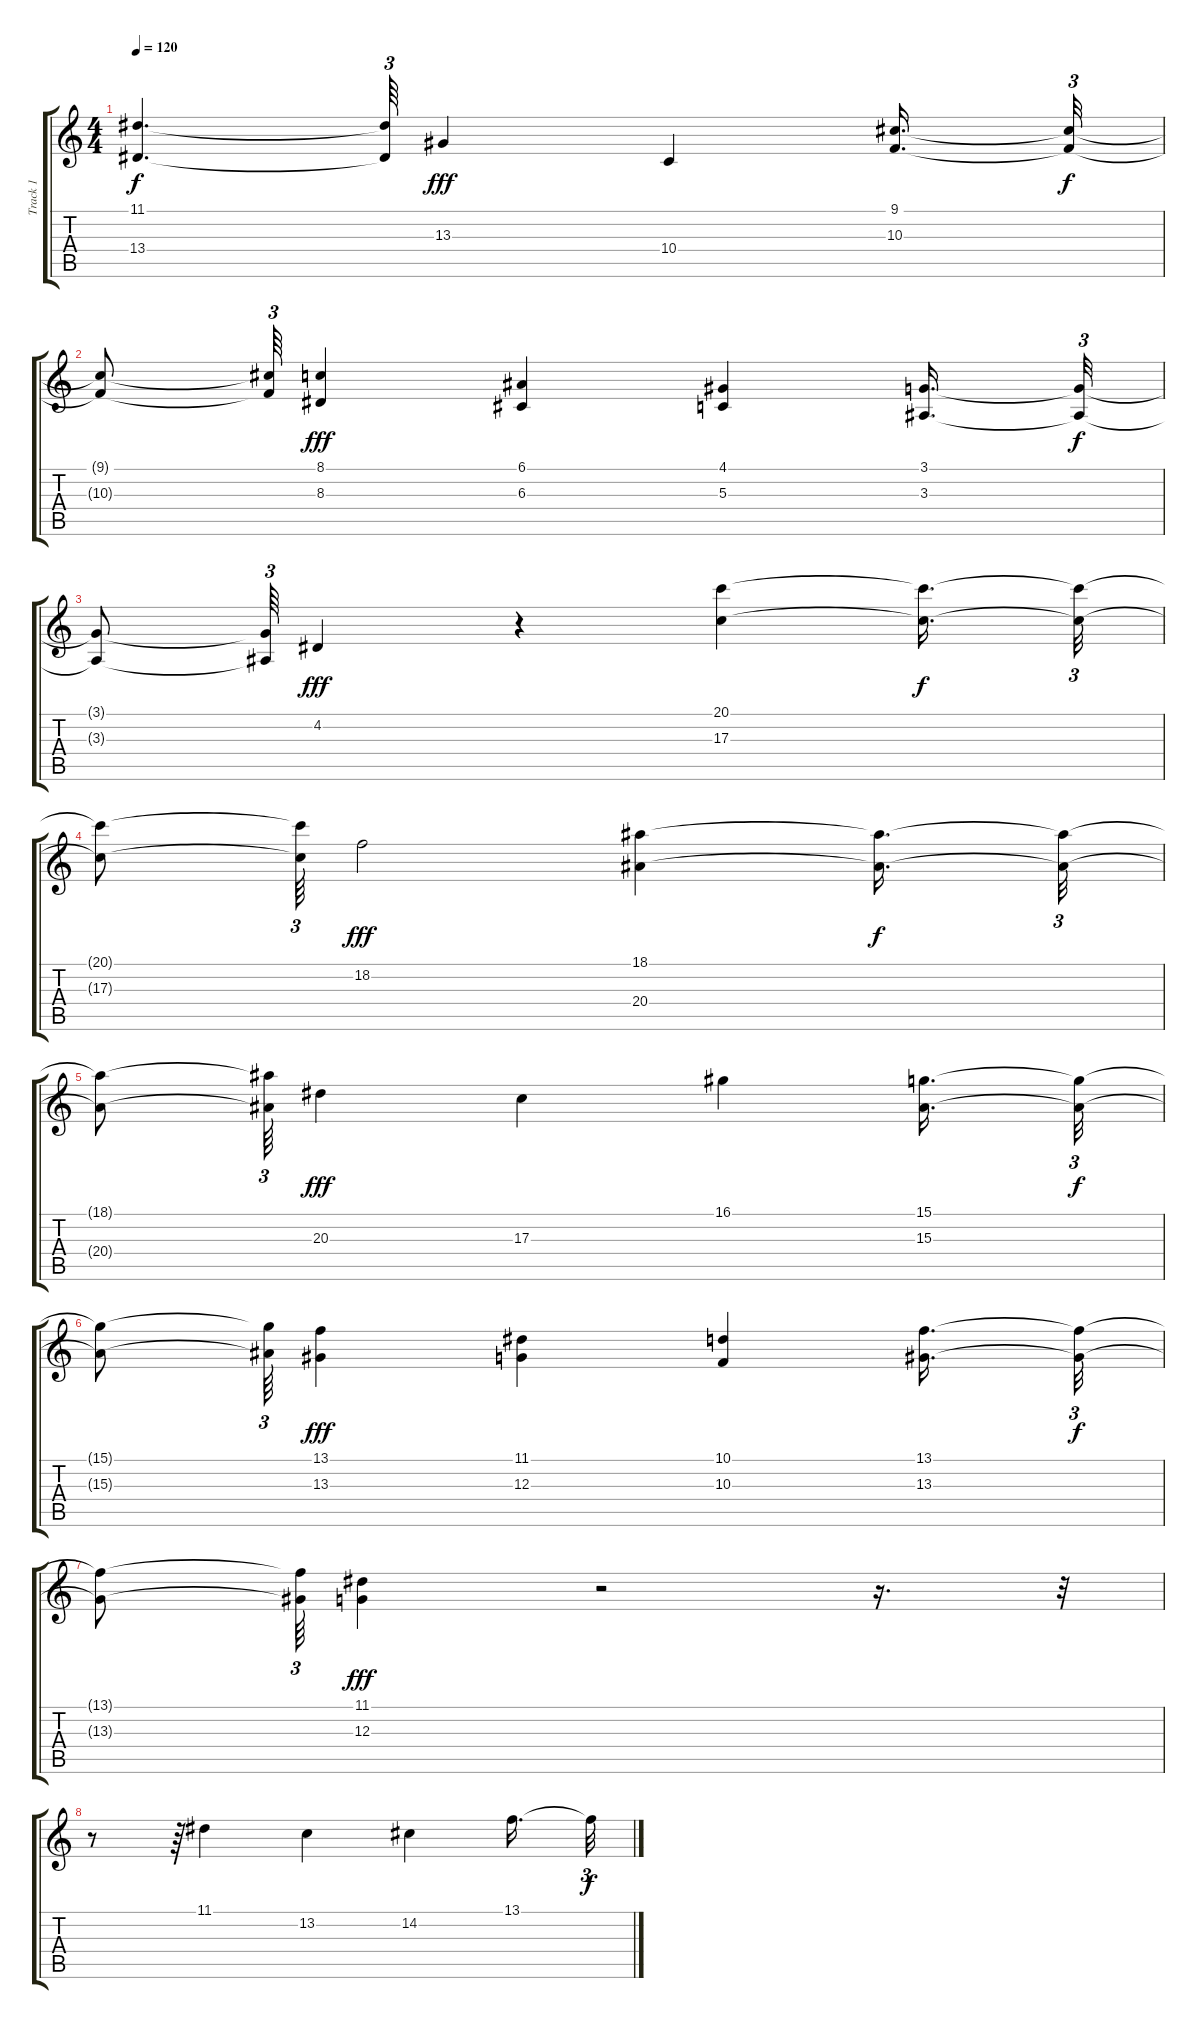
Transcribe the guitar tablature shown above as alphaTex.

\track ("Track 1" "Track 1") {instrument acousticgrandpiano}
\staff {score tabs}
\tuning (E4 B3 G3 D3 A2 E2) {hide}
\ts (4 4)
\tempo 120
\clef g2
\ks c
(11.1{t} 13.4{t}).4{d dy f} (11.1{t} 13.4{t}).64{tu (3 2)} 13.3.4{dy fff} 10.4.4 (9.1 10.3).16{d} (9.1{t} 10.3{t}).32{tu (3 2) dy f} |
(9.1{t} 10.3{t}).8 (9.1{t} 10.3{t}).64{tu (3 2)} (8.1 8.3).4{dy fff} (6.1 6.3).4 (4.1 5.3).4 (3.1 3.3).16{d} (3.1{t} 3.3{t}).32{tu (3 2) dy f} |
(3.1{t} 3.3{t}).8 (3.1{t} 3.3{t}).64{tu (3 2)} 4.2.4{dy fff} r.4 (20.1 17.3).4 (20.1{t} 17.3{t}).16{d dy f} (20.1{t} 17.3{t}).32{tu (3 2)} |
(20.1{t} 17.3{t}).8 (20.1{t} 17.3{t}).64{tu (3 2)} 18.2.2{dy fff} (18.1 20.4).4 (18.1{t} 20.4{t}).16{d dy f} (18.1{t} 20.4{t}).32{tu (3 2)} |
(18.1{t} 20.4{t}).8 (18.1{t} 20.4{t}).64{tu (3 2)} 20.3.4{dy fff} 17.3.4 16.1.4 (15.1 15.3).16{d} (15.1{t} 15.3{t}).32{tu (3 2) dy f} |
(15.1{t} 15.3{t}).8 (15.1{t} 15.3{t}).64{tu (3 2)} (13.1 13.3).4{dy fff} (11.1 12.3).4 (10.1 10.3).4 (13.1 13.3).16{d} (13.1{t} 13.3{t}).32{tu (3 2) dy f} |
(13.1{t} 13.3{t}).8 (13.1{t} 13.3{t}).64{tu (3 2)} (11.1 12.3).4{dy fff} r.2 r.16{d} r.32{tu (3 2)} |
r.8 r.64{tu (3 2)} 11.1.4 13.2.4 14.2.4 13.1.16{d} 13.1{t}.32{tu (3 2) dy f}
